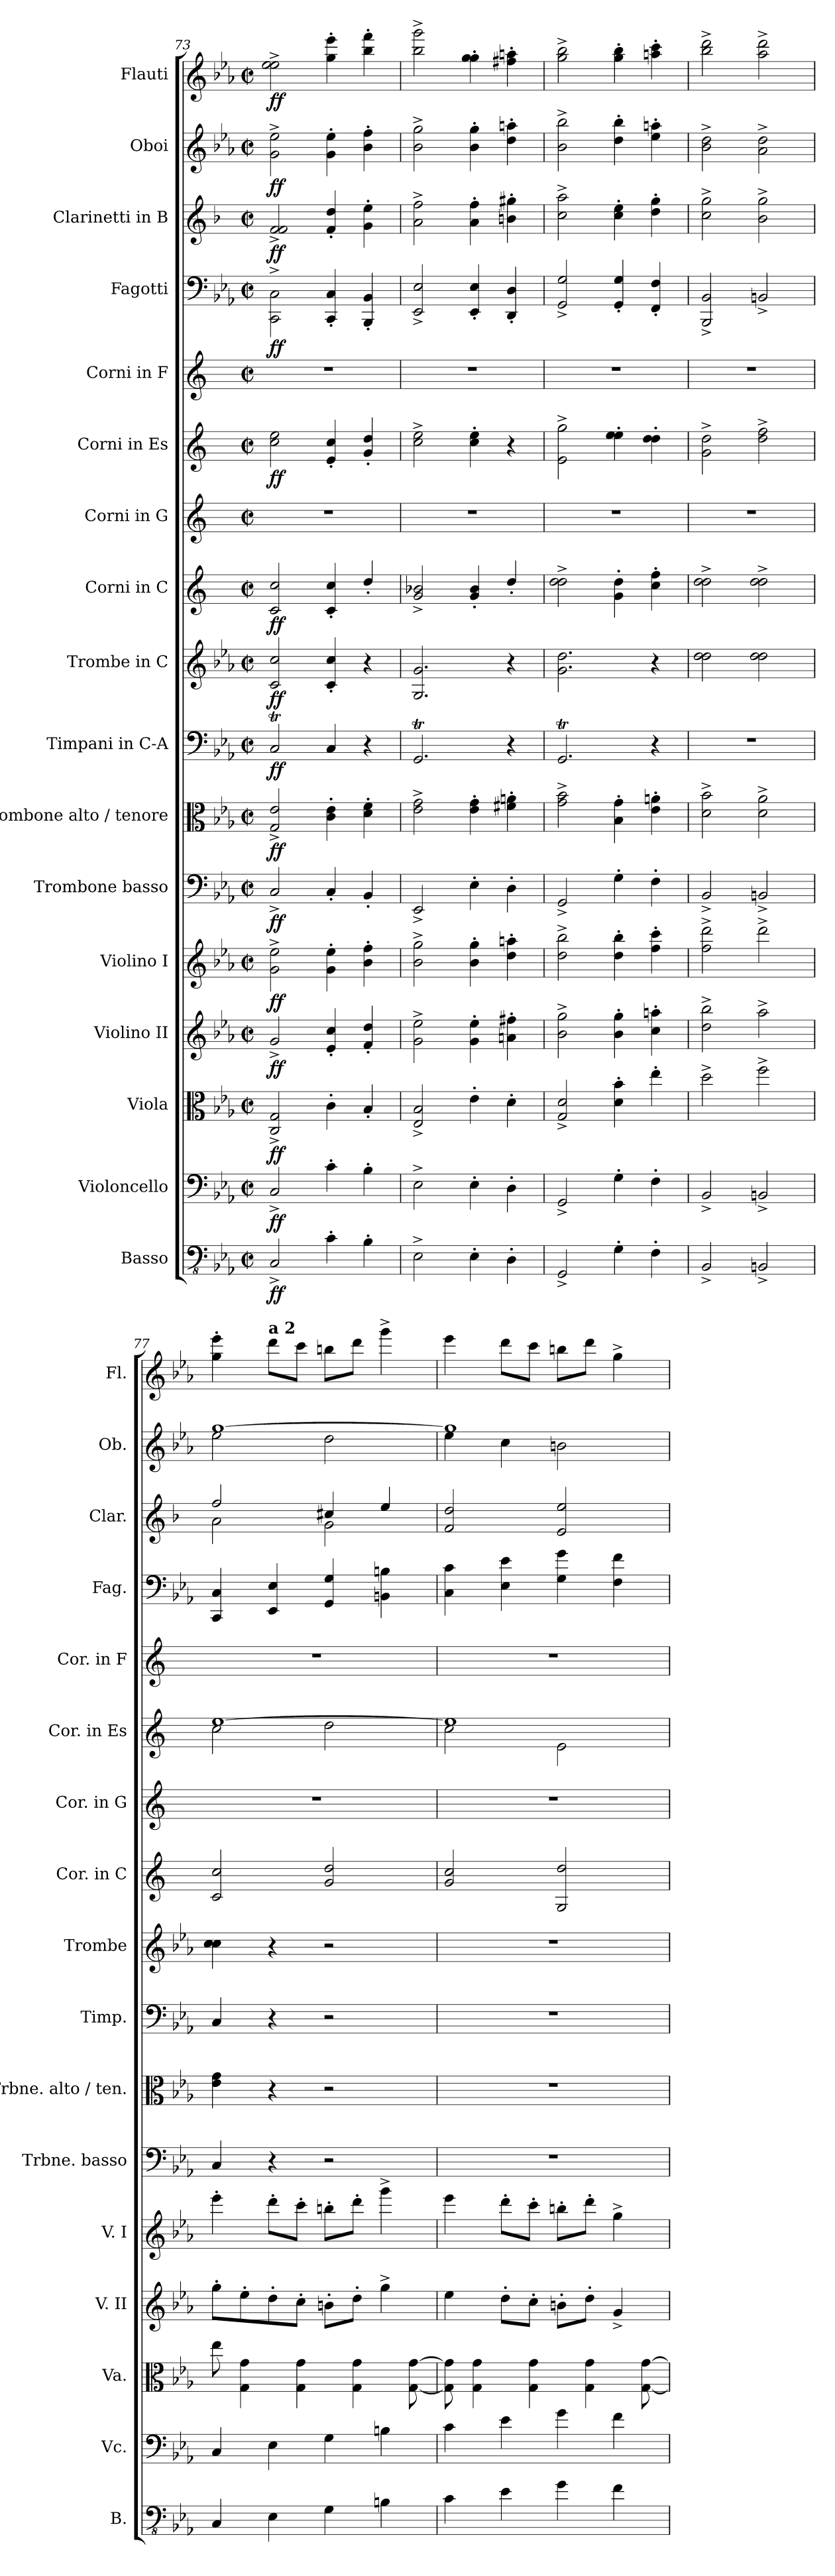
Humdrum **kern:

**kern	**dynam	**kern	**dynam	**kern	**dynam	**kern	**dynam	**kern	**dynam	**kern	**dynam	**kern	**dynam	**kern	**dynam	**kern	**dynam	**kern	**dynam	**kern	**kern	**dynam	**kern	**kern	**dynam	**kern	**dynam	**kern	**dynam	**kern	**dynam
*part17	*part17	*part16	*part16	*part15	*part15	*part14	*part14	*part13	*part13	*part12	*part12	*part11	*part11	*part10	*part10	*part9	*part9	*part8	*part8	*part7	*part6	*part6	*part5	*part4	*part4	*part3	*part3	*part2	*part2	*part1	*part1
*staff17	*staff17	*staff16	*staff16	*staff15	*staff15	*staff14	*staff14	*staff13	*staff13	*staff12	*staff12	*staff11	*staff11	*staff10	*staff10	*staff9	*staff9	*staff8	*staff8	*staff7	*staff6	*staff6	*staff5	*staff4	*staff4	*staff3	*staff3	*staff2	*staff2	*staff1	*staff1
*I"Basso	*	*I"Violoncello	*	*I"Viola	*	*I"Violino II	*	*I"Violino I	*	*I"Trombone basso	*	*I"Trombone alto / tenore	*	*I"Timpani in C-A	*	*I"Trombe in C	*	*I"Corni in C	*	*I"Corni in G	*I"Corni in Es	*	*I"Corni in F	*I"Fagotti	*	*I"Clarinetti in B	*	*I"Oboi	*	*I"Flauti	*
*I'B.	*	*I'Vc.	*	*I'Va.	*	*I'V. II	*	*I'V. I	*	*I'Trbne. basso	*	*I'Trbne. alto / ten.	*	*I'Timp.	*	*I'Trombe	*	*I'Cor. in C	*	*I'Cor. in G	*I'Cor. in Es	*	*I'Cor. in F	*I'Fag.	*	*I'Clar.	*	*I'Ob.	*	*I'Fl.	*
*clefFv4	*	*clefF4	*	*clefC3	*	*clefG2	*	*clefG2	*	*clefF4	*	*clefC3	*	*clefF4	*	*clefG2	*	*clefG2	*	*clefG2	*clefG2	*	*clefG2	*clefF4	*	*clefG2	*	*clefG2	*	*clefG2	*
*	*	*	*	*	*	*	*	*	*	*	*	*	*	*	*	*	*	*ITrd7c12	*	*ITrd3c5	*ITrd5c9	*	*ITrd4c7	*	*	*ITrd1c2	*	*	*	*	*
*k[b-e-a-]	*	*k[b-e-a-]	*	*k[b-e-a-]	*	*k[b-e-a-]	*	*k[b-e-a-]	*	*k[b-e-a-]	*	*k[b-e-a-]	*	*k[b-e-a-]	*	*k[b-e-a-]	*	*k[]	*	*k[f#]	*k[b-e-a-]	*	*k[b-]	*k[b-e-a-]	*	*k[b-e-a-]	*	*k[b-e-a-]	*	*k[b-e-a-]	*
*M2/2	*	*M2/2	*	*M2/2	*	*M2/2	*	*M2/2	*	*M2/2	*	*M2/2	*	*M2/2	*	*M2/2	*	*M2/2	*	*M2/2	*M2/2	*	*M2/2	*M2/2	*	*M2/2	*	*M2/2	*	*M2/2	*
*met(c|)	*	*met(c|)	*	*met(c|)	*	*met(c|)	*	*met(c|)	*	*met(c|)	*	*met(c|)	*	*met(c|)	*	*met(c|)	*	*met(c|)	*	*met(c|)	*met(c|)	*	*met(c|)	*met(c|)	*	*met(c|)	*	*met(c|)	*	*met(c|)	*
=73	=73	=73	=73	=73	=73	=73	=73	=73	=73	=73	=73	=73	=73	=73	=73	=73	=73	=73	=73	=73	=73	=73	=73	=73	=73	=73	=73	=73	=73	=73	=73
!	!LO:DY:b	!	!LO:DY:b	!	!LO:DY:b	!	!LO:DY:b	!	!LO:DY:b	!	!LO:DY:b	!	!LO:DY:b	!	!LO:DY:b	!	!LO:DY:b	!	!LO:DY:b	!	!	!LO:DY:b	!	!	!LO:DY:b	!	!LO:DY:b	!	!LO:DY:b	!	!LO:DY:b
2CC^/	ff	2C^/	ff	2C/^ 2G/^	ff	2g^/	ff	2g\^ 2ee-\^	ff	2C^/	ff	2G/^ 2e-/^	ff	2CT/	ff	2c/ 2cc/	ff	2C/ 2c/	ff	1r	2e-\ 2g\	ff	1r	2CC\^ 2C\^	ff	2e-/^ 2e-/^	ff	2g\^ 2ee-\^	ff	2ee-\^ 2ee-\^	ff
4C'\	.	4c'\	.	4c'\	.	4e-/' 4cc/'	.	4g\' 4ee-\'	.	4C'/	.	4c\' 4e-\'	.	4C/	.	4c/' 4cc/'	.	4C/' 4c/'	.	.	4G/' 4e-/'	.	.	4CC/' 4C/'	.	4e-/' 4cc/'	.	4g\' 4ee-\'	.	4gg\' 4eee-\'	.
4BB-'\	.	4B-'\	.	4B-'/	.	4f/' 4dd/'	.	4b-\' 4ff\'	.	4BB-'/	.	4d\' 4f\'	.	4r	.	4r	.	4d'/	.	.	4B-/' 4f/'	.	.	4BBB-/' 4BB-/'	.	4f\' 4dd\'	.	4b-\' 4ff\'	.	4bb-\' 4fff\'	.
!!LO:PB:g=z
=74	=74	=74	=74	=74	=74	=74	=74	=74	=74	=74	=74	=74	=74	=74	=74	=74	=74	=74	=74	=74	=74	=74	=74	=74	=74	=74	=74	=74	=74	=74	=74
2EE-^\	.	2E-^\	.	2E-/^ 2B-/^	.	2g\^ 2ee-\^	.	2b-\^ 2gg\^	.	2EE-^/	.	2e-\^ 2g\^	.	2.GGt/	.	2.G/ 2.g/	.	2G/^ 2B-X/^	.	1r	2e-\^ 2g\^	.	1r	2EE-/^ 2E-/^	.	2g\^ 2ee-\^	.	2b-\^ 2gg\^	.	2bb-\^ 2ggg\^	.
4EE-'\	.	4E-'\	.	4e-'\	.	4g\' 4ee-\'	.	4b-\' 4gg\'	.	4E-'\	.	4e-\' 4g\'	.	.	.	.	.	4G/' 4B-/'	.	.	4e-\' 4g\'	.	.	4EE-/' 4E-/'	.	4g\' 4ee-\'	.	4b-\' 4gg\'	.	4gg\' 4gg\'	.
4DD'\	.	4D'\	.	4d'\	.	4an\' 4ff#X\'	.	4dd\' 4aan\'	.	4D'\	.	4f#X\' 4an\'	.	4r	.	4r	.	4d'/	.	.	4r	.	.	4DD/' 4D/'	.	4an\' 4ff#X\'	.	4dd\' 4aan\'	.	4ff#X\' 4aan\'	.
=75	=75	=75	=75	=75	=75	=75	=75	=75	=75	=75	=75	=75	=75	=75	=75	=75	=75	=75	=75	=75	=75	=75	=75	=75	=75	=75	=75	=75	=75	=75	=75
2GGG^/	.	2GG^/	.	2G/^ 2d/^	.	2b-\^ 2gg\^	.	2dd\^ 2bb-\^	.	2GG^/	.	2g\^ 2b-\^	.	2.GGt/	.	2.g\ 2.dd\	.	2d\^ 2d\^	.	1r	2G\^ 2b-\^	.	1r	2GG/^ 2G/^	.	2b-\^ 2gg\^	.	2b-\^ 2bb-\^	.	2gg\^ 2bb-\^	.
4GG'\	.	4G'\	.	4d\' 4b-\'	.	4b-\' 4gg\'	.	4dd\' 4bb-\'	.	4G'\	.	4B-\' 4g\'	.	.	.	.	.	4G\' 4d\'	.	.	4g\' 4g\'	.	.	4GG/' 4G/'	.	4b-\' 4dd\'	.	4dd\' 4bb-\'	.	4gg\' 4bb-\'	.
4FF'\	.	4F'\	.	4ee-'\	.	4cc\' 4aan\'	.	4ff\' 4ccc\'	.	4F'\	.	4e-\' 4an\'	.	4r	.	4r	.	4c\' 4f\'	.	.	4f\' 4f\'	.	.	4FF/' 4F/'	.	4cc\' 4ff\'	.	4ee-\' 4aan\'	.	4aan\' 4ccc\'	.
=76	=76	=76	=76	=76	=76	=76	=76	=76	=76	=76	=76	=76	=76	=76	=76	=76	=76	=76	=76	=76	=76	=76	=76	=76	=76	=76	=76	=76	=76	=76	=76
2BBB-^/	.	2BB-^/	.	2dd^\	.	2dd\^ 2bb-\^	.	2ff\^ 2ddd\^	.	2BB-^/	.	2d\^ 2b-\^	.	1r	.	2dd\ 2dd\	.	2d\^ 2d\^	.	1r	2B-\^ 2f\^	.	1r	2BBB-/^ 2BB-/^	.	2b-\^ 2ff\^	.	2b-\^ 2dd\^	.	2bb-\^ 2ddd\^	.
2BBBn^/	.	2BBn^/	.	2ff^\	.	2aa-^\	.	2ddd^\	.	2BBn^/	.	2d\^ 2a-\^	.	.	.	2dd\ 2dd\	.	2d\^ 2d\^	.	.	2f\^ 2a-\^	.	.	2BBn^/	.	2a-\^ 2ff\^	.	2a-\^ 2dd\^	.	2aa-\^ 2ddd\^	.
=77	=77	=77	=77	=77	=77	=77	=77	=77	=77	=77	=77	=77	=77	=77	=77	=77	=77	=77	=77	=77	=77	=77	=77	=77	=77	=77	=77	=77	=77	=77	=77
*	*	*	*	*	*	*	*	*	*	*	*	*	*	*	*	*	*	*	*	*	*^	*	*	*	*	*^	*	*^	*	*	*
4CC/	.	4C/	.	8ee-\	.	8gg'\L	.	4eee-'\	.	4C/	.	4e-\ 4g\	.	4C/	.	4cc\ 4cc\	.	2C/ 2c/	.	1r	[1g	2e-\	.	1r	4CC/ 4C/	.	2ee-/	2g\	.	[1gg	2ee-\	.	4gg\' 4eee-\'	.
.	.	.	.	4G\ 4g\	.	8ee-'\	.	.	.	.	.	.	.	.	.	.	.	.	.	.	.	.	.	.	.	.	.	.	.	.	.	.	.	.
!	!	!	!	!	!	!	!	!	!	!	!	!	!	!	!	!	!	!	!	!	!	!	!	!	!	!	!	!	!	!	!	!	!LO:TX:a:B:t=a 2	!
4EE-\	.	4E-\	.	.	.	8dd'\	.	8ddd'\L	.	4r	.	4r	.	4r	.	4r	.	.	.	.	.	.	.	.	4EE-/ 4E-/	.	.	.	.	.	.	.	8ddd\L	.
.	.	.	.	4G\ 4g\	.	8cc'\J	.	8ccc'\J	.	.	.	.	.	.	.	.	.	.	.	.	.	.	.	.	.	.	.	.	.	.	.	.	8ccc\J	.
4GG\	.	4G\	.	.	.	8bn'\L	.	8bbn'\L	.	2r	.	2r	.	2r	.	2r	.	2G/ 2d/	.	.	.	2f\	.	.	4GG/ 4G/	.	4bn/	2f\	.	.	2dd\	.	8bbn\L	.
.	.	.	.	4G\ 4g\	.	8dd'\J	.	8ddd'\J	.	.	.	.	.	.	.	.	.	.	.	.	.	.	.	.	.	.	.	.	.	.	.	.	8ddd\J	.
4BBn\	.	4Bn\	.	.	.	4gg^\	.	4ggg^\	.	.	.	.	.	.	.	.	.	.	.	.	.	.	.	.	4BBn\ 4Bn\	.	4dd/	.	.	.	.	.	4ggg^\	.
.	.	.	.	[8G\ [8g\	.	.	.	.	.	.	.	.	.	.	.	.	.	.	.	.	.	.	.	.	.	.	.	.	.	.	.	.	.	.
*	*	*	*	*	*	*	*	*	*	*	*	*	*	*	*	*	*	*	*	*	*	*	*	*	*	*	*v	*v	*	*	*	*	*	*
=78	=78	=78	=78	=78	=78	=78	=78	=78	=78	=78	=78	=78	=78	=78	=78	=78	=78	=78	=78	=78	=78	=78	=78	=78	=78	=78	=78	=78	=78	=78	=78	=78	=78
4C\	.	4c\	.	8G\] 8g\]	.	4ee-\	.	4eee-\	.	1r	.	1r	.	1r	.	1r	.	2G/ 2c/	.	1r	1g]	2e-\	.	1r	4C\ 4c\	.	2e-/ 2cc/	.	1gg]	4ee-\	.	4eee-\	.
.	.	.	.	4G\ 4g\	.	.	.	.	.	.	.	.	.	.	.	.	.	.	.	.	.	.	.	.	.	.	.	.	.	.	.	.	.
4E-\	.	4e-\	.	.	.	8dd'\L	.	8ddd'\L	.	.	.	.	.	.	.	.	.	.	.	.	.	.	.	.	4E-\ 4e-\	.	.	.	.	4cc\	.	8ddd\L	.
.	.	.	.	4G\ 4g\	.	8cc'\J	.	8ccc'\J	.	.	.	.	.	.	.	.	.	.	.	.	.	.	.	.	.	.	.	.	.	.	.	8ccc\J	.
4G\	.	4g\	.	.	.	8bn'\L	.	8bbn'\L	.	.	.	.	.	.	.	.	.	2GG/ 2d/	.	.	.	2G\	.	.	4G\ 4g\	.	2d/ 2dd/	.	.	2bn\	.	8bbn\L	.
.	.	.	.	4G\ 4g\	.	8dd'\J	.	8ddd'\J	.	.	.	.	.	.	.	.	.	.	.	.	.	.	.	.	.	.	.	.	.	.	.	8ddd\J	.
4F\	.	4f\	.	.	.	4g^/	.	4gg^\	.	.	.	.	.	.	.	.	.	.	.	.	.	.	.	.	4F\ 4f\	.	.	.	.	.	.	4gg^\	.
.	.	.	.	[8G\ [8g\	.	.	.	.	.	.	.	.	.	.	.	.	.	.	.	.	.	.	.	.	.	.	.	.	.	.	.	.	.
*	*	*	*	*	*	*	*	*	*	*	*	*	*	*	*	*	*	*	*	*	*v	*v	*	*	*	*	*	*	*v	*v	*	*	*
=	=	=	=	=	=	=	=	=	=	=	=	=	=	=	=	=	=	=	=	=	=	=	=	=	=	=	=	=	=	=	=
*-	*-	*-	*-	*-	*-	*-	*-	*-	*-	*-	*-	*-	*-	*-	*-	*-	*-	*-	*-	*-	*-	*-	*-	*-	*-	*-	*-	*-	*-	*-	*-
